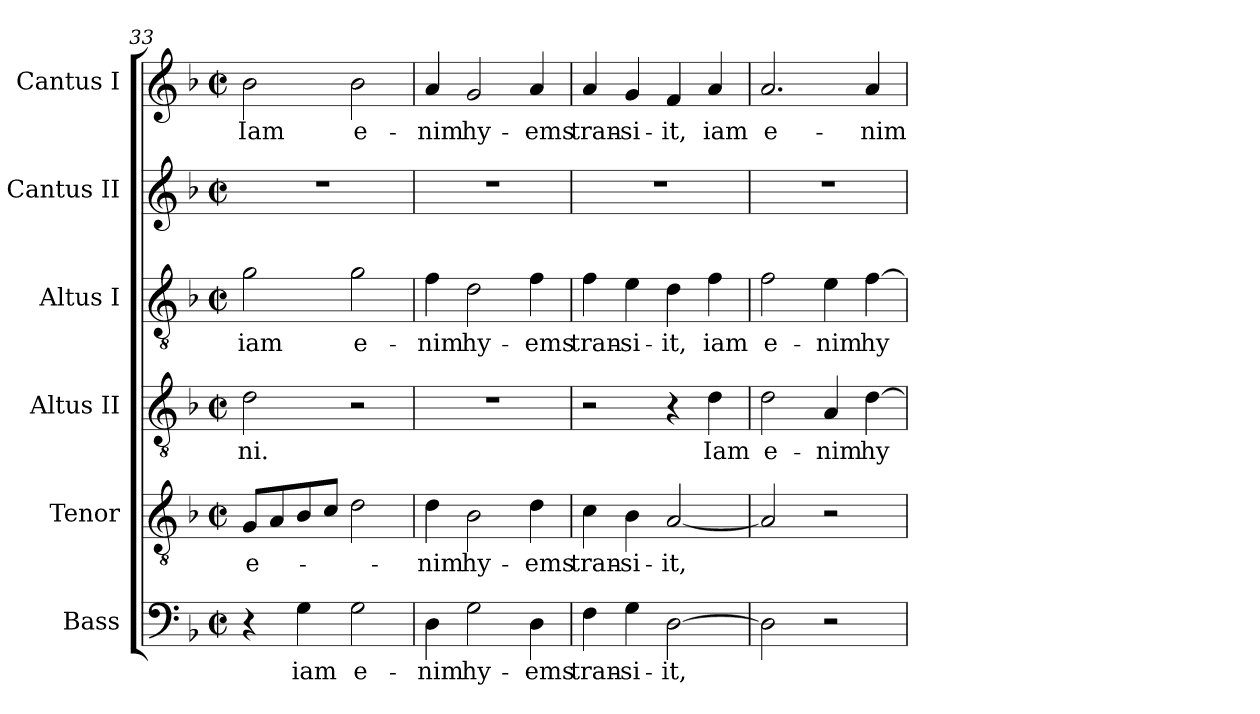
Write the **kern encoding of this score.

**kern	**text	**kern	**text	**kern	**text	**kern	**text	**kern	**kern	**text
*part6	*part6	*part5	*part5	*part4	*part4	*part3	*part3	*part2	*part1	*part1
*staff6	*staff6	*staff5	*staff5	*staff4	*staff4	*staff3	*staff3	*staff2	*staff1	*staff1
*I"Bass	*	*I"Tenor	*	*I"Altus II	*	*I"Altus I	*	*I"Cantus II	*I"Cantus I	*
*I'B.	*	*I'T.	*	*I'A. II	*	*I'A. I	*	*I'S. II	*I'S. I	*
*clefF4	*	*clefGv2	*	*clefGv2	*	*clefGv2	*	*clefG2	*clefG2	*
*	*	*ITrd7c12	*	*	*	*	*	*	*	*
*k[b-]	*	*k[b-]	*	*k[b-]	*	*k[b-]	*	*k[b-]	*k[b-]	*
*F:	*	*F:	*	*F:	*	*F:	*	*F:	*F:	*
*M2/2	*	*M2/2	*	*M2/2	*	*M2/2	*	*M2/2	*M2/2	*
*met(c|)	*	*met(c|)	*	*met(c|)	*	*met(c|)	*	*met(c|)	*met(c|)	*
=33	=33	=33	=33	=33	=33	=33	=33	=33	=33	=33
!	!	!	!LO:LY:b:color=#000000	!	!	!	!	!	!	!
!	!	!	!	!	!LO:LY:b:color=#000000	!	!	!	!	!
!	!	!	!	!	!	!	!LO:LY:b:color=#000000	!	!	!
!	!	!	!	!	!	!	!	!	!	!LO:LY:b:color=#000000
4r	.	8GGi/L	e-	2di\	-ni.	2gi\	iam	1r	2b-i\	Iam
.	.	8AAi/	.	.	.	.	.	.	.	.
!	!LO:LY:b:color=#000000	!	!	!	!	!	!	!	!	!
4Gi\	iam	8BB-i/	.	.	.	.	.	.	.	.
.	.	8Ci/J	.	.	.	.	.	.	.	.
!	!LO:LY:b:color=#000000	!	!	!	!	!	!	!	!	!
!	!	!	!	!	!	!	!LO:LY:b:color=#000000	!	!	!
!	!	!	!	!	!	!	!	!	!	!LO:LY:b:color=#000000
2Gi\	e-	2Di\	.	2r	.	2gi\	e-	.	2b-i\	e-
=34	=34	=34	=34	=34	=34	=34	=34	=34	=34	=34
!	!LO:LY:b:color=#000000	!	!	!	!	!	!	!	!	!
!	!	!	!LO:LY:b:color=#000000	!	!	!	!	!	!	!
!	!	!	!	!	!	!	!LO:LY:b:color=#000000	!	!	!
!	!	!	!	!	!	!	!	!	!	!LO:LY:b:color=#000000
4Di\	-nim	4Di\	-nim	1r	.	4fi\	-nim	1r	4ai/	-nim
!	!LO:LY:b:color=#000000	!	!	!	!	!	!	!	!	!
!	!	!	!LO:LY:b:color=#000000	!	!	!	!	!	!	!
!	!	!	!	!	!	!	!LO:LY:b:color=#000000	!	!	!
!	!	!	!	!	!	!	!	!	!	!LO:LY:b:color=#000000
2Gi\	hy-	2BB-i\	hy-	.	.	2di\	hy-	.	2gi/	hy-
!	!LO:LY:b:color=#000000	!	!	!	!	!	!	!	!	!
!	!	!	!LO:LY:b:color=#000000	!	!	!	!	!	!	!
!	!	!	!	!	!	!	!LO:LY:b:color=#000000	!	!	!
!	!	!	!	!	!	!	!	!	!	!LO:LY:b:color=#000000
4Di\	-ems	4Di\	-ems	.	.	4fi\	-ems	.	4ai/	-ems
=35	=35	=35	=35	=35	=35	=35	=35	=35	=35	=35
!	!LO:LY:b:color=#000000	!	!	!	!	!	!	!	!	!
!	!	!	!LO:LY:b:color=#000000	!	!	!	!	!	!	!
!	!	!	!	!	!	!	!LO:LY:b:color=#000000	!	!	!
!	!	!	!	!	!	!	!	!	!	!LO:LY:b:color=#000000
4Fi\	tran-	4Ci\	tran-	2r	.	4fi\	tran-	1r	4ai/	tran-
!	!LO:LY:b:color=#000000	!	!	!	!	!	!	!	!	!
!	!	!	!LO:LY:b:color=#000000	!	!	!	!	!	!	!
!	!	!	!	!	!	!	!LO:LY:b:color=#000000	!	!	!
!	!	!	!	!	!	!	!	!	!	!LO:LY:b:color=#000000
4Gi\	-si-	4BB-i\	-si-	.	.	4ei\	-si-	.	4gi/	-si-
!	!LO:LY:b:color=#000000	!	!	!	!	!	!	!	!	!
!	!	!	!LO:LY:b:color=#000000	!	!	!	!	!	!	!
!	!	!	!	!	!	!	!LO:LY:b:color=#000000	!	!	!
!	!	!	!	!	!	!	!	!	!	!LO:LY:b:color=#000000
[>2Di\	-it,	[<2AAi/	-it,	4r	.	4di\	-it,	.	4fi/	-it,
!	!	!	!	!	!LO:LY:b:color=#000000	!	!	!	!	!
!	!	!	!	!	!	!	!LO:LY:b:color=#000000	!	!	!
!	!	!	!	!	!	!	!	!	!	!LO:LY:b:color=#000000
.	.	.	.	4di\	Iam	4fi\	iam	.	4ai/	iam
=36	=36	=36	=36	=36	=36	=36	=36	=36	=36	=36
!	!	!	!	!	!LO:LY:b:color=#000000	!	!	!	!	!
!	!	!	!	!	!	!	!LO:LY:b:color=#000000	!	!	!
!	!	!	!	!	!	!	!	!	!	!LO:LY:b:color=#000000
2Di\]	.	2AAi/]	.	2di\	e-	2fi\	e-	1r	2.ai/	e-
!	!	!	!	!	!LO:LY:b:color=#000000	!	!	!	!	!
!	!	!	!	!	!	!	!LO:LY:b:color=#000000	!	!	!
2r	.	2r	.	4Ai/	-nim	4ei\	-nim	.	.	.
!	!	!	!	!	!LO:LY:b:color=#000000	!	!	!	!	!
!	!	!	!	!	!	!	!LO:LY:b:color=#000000	!	!	!
!	!	!	!	!	!	!	!	!	!	!LO:LY:b:color=#000000
.	.	.	.	[>4di\	hy-	[>4fi\	hy-	.	4ai/	-nim
=	=	=	=	=	=	=	=	=	=	=
*-	*-	*-	*-	*-	*-	*-	*-	*-	*-	*-
